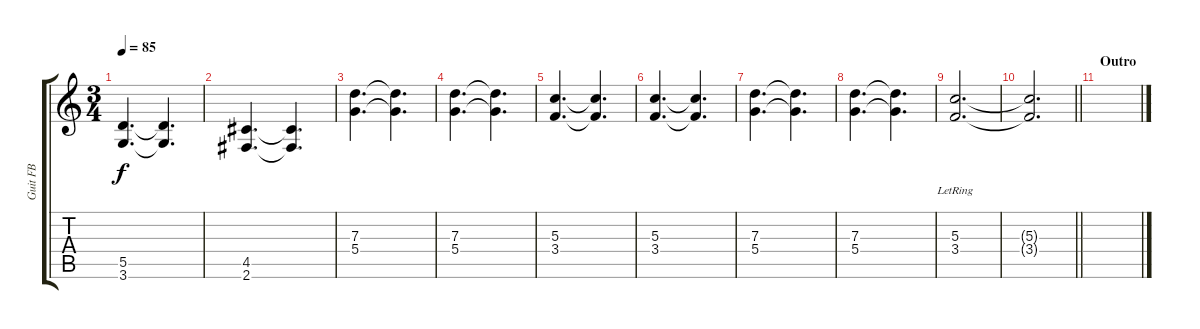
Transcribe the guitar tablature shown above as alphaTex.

\track ("Guit FB" "Guit FB") {instrument acousticguitarsteel}
\staff {score tabs}
\tuning (E4 B3 G3 D3 A2 E2) {hide}
\ts (3 4)
\tempo 85
\clef g2
\ks c
(5.5 3.6).4{d dy f} (5.5{t} 3.6{t}).4{d} |
(4.5 2.6).4{d} (4.5{t} 2.6{t}).4{d} |
(7.3 5.4).4{d} (7.3{t} 5.4{t}).4{d} |
(7.3 5.4).4{d} (7.3{t} 5.4{t}).4{d} |
(5.3 3.4).4{d} (5.3{t} 3.4{t}).4{d} |
(5.3 3.4).4{d} (5.3{t} 3.4{t}).4{d} |
(7.3 5.4).4{d} (7.3{t} 5.4{t}).4{d} |
(7.3 5.4).4{d} (7.3{t} 5.4{t}).4{d} |
(5.3{lr} 3.4{lr}).2{d} |
\barLineRight lightlight
(5.3{t} 3.4{t}).2{d} |
\section ("" "Outro")
